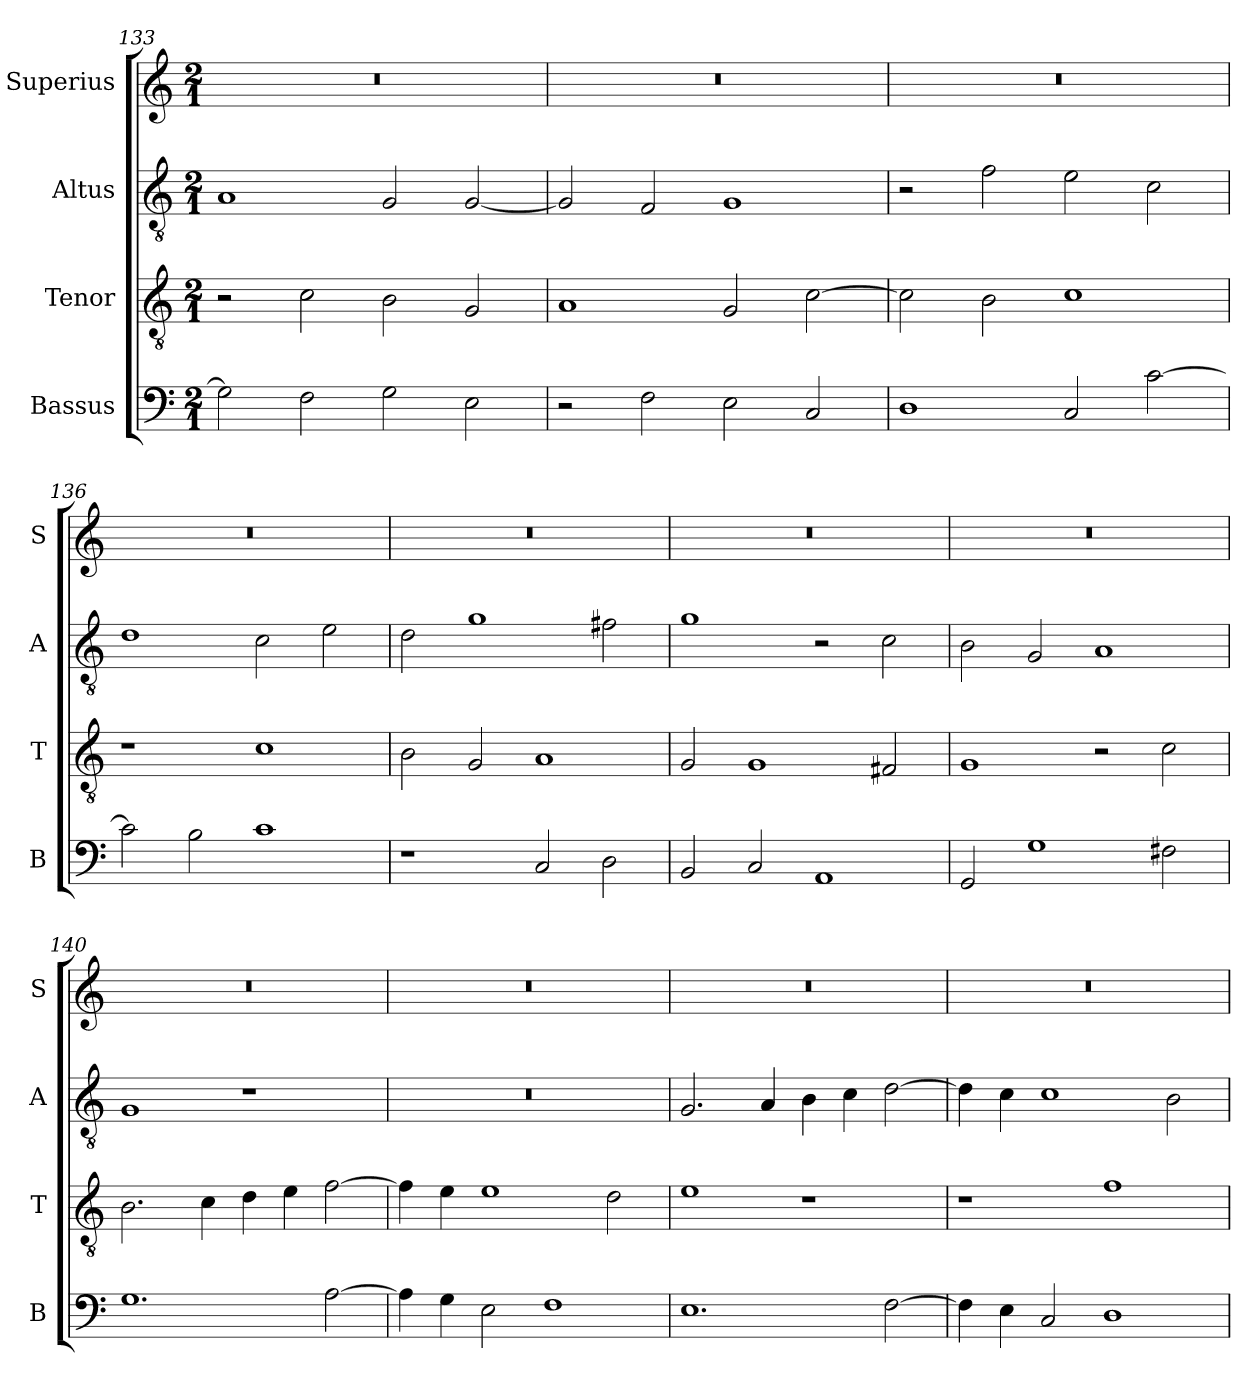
**kern	**kern	**kern	**kern
*part4	*part3	*part2	*part1
*staff4	*staff3	*staff2	*staff1
*I"Bassus	*I"Tenor	*I"Altus	*I"Superius
*I'B	*I'T	*I'A	*I'S
*clefF4	*clefGv2	*clefGv2	*clefG2
*k[]	*k[]	*k[]	*k[]
*M2/1	*M2/1	*M2/1	*M2/1
=133	=133	=133	=133
2G\]	2r	1A	0r
2F\	2c\	.	.
2G\	2B\	2G/	.
2E\	2G/	[2G/	.
=134	=134	=134	=134
2r	1A	2G/]	0r
2F\	.	2F/	.
2E\	2G/	1G	.
2C/	[2c\	.	.
=135	=135	=135	=135
1D	2c\]	2r	0r
.	2B\	2f\	.
2C/	1c	2e\	.
[2c\	.	2c\	.
=136	=136	=136	=136
2c\]	1r	1d	0r
2B\	.	.	.
1c	1c	2c\	.
.	.	2e\	.
=137	=137	=137	=137
1r	2B\	2d\	0r
.	2G/	1g	.
2C/	1A	.	.
2D\	.	2f#X\	.
=138	=138	=138	=138
2BB/	2G/	1g	0r
2C/	1G	.	.
1AA	.	2r	.
.	2F#X/	2c\	.
=139	=139	=139	=139
2GG/	1G	2B\	0r
1G	.	2G/	.
.	2r	1A	.
2F#X\	2c\	.	.
=140	=140	=140	=140
1.G	2.B\	1G	0r
.	4c\	.	.
.	4d\	1r	.
.	4e\	.	.
[2A\	[2f\	.	.
=141	=141	=141	=141
4A\]	4f\]	0r	0r
4G\	4e\	.	.
2E\	1e	.	.
1F	.	.	.
.	2d\	.	.
=142	=142	=142	=142
1.E	1e	2.G/	0r
.	.	4A/	.
.	1r	4B\	.
.	.	4c\	.
[2F\	.	[2d\	.
=143	=143	=143	=143
4F\]	1r	4d\]	0r
4E\	.	4c\	.
2C/	.	1c	.
1D	1f	.	.
.	.	2B\	.
=	=	=	=
*-	*-	*-	*-
